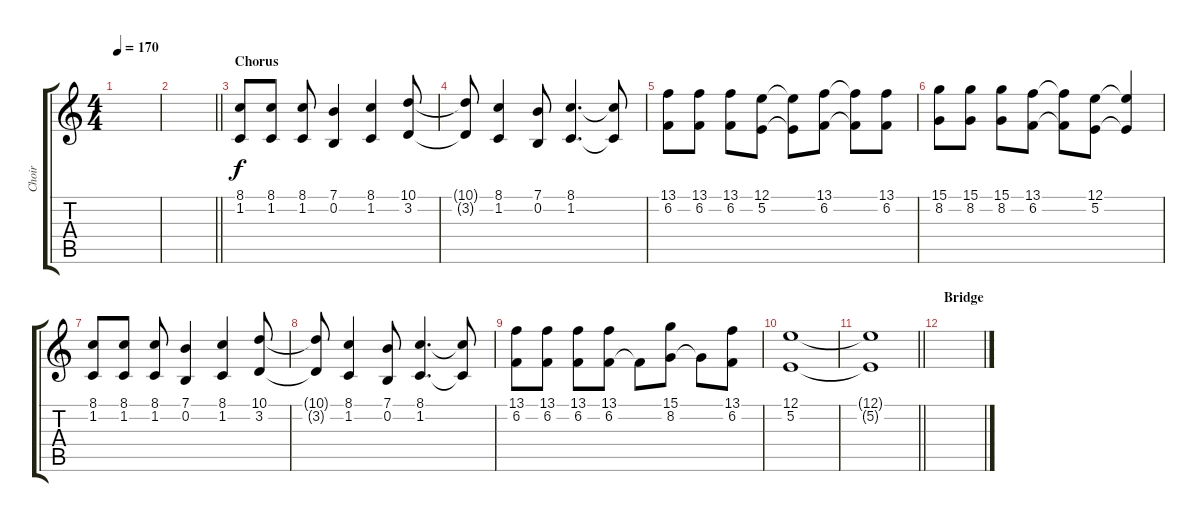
\track ("Choir" "Choir") {instrument fx7echoes}
\staff {score tabs}
\tuning (E4 B3 G3 D3 A2 E2) {hide}
\ts (4 4)
\tempo 170
\clef g2
\ks c
|
\barLineRight lightlight
|
\section ("" "Chorus")
(8.1 1.2).8 (8.1 1.2).8 (8.1 1.2).8 (7.1 0.2).4 (8.1 1.2).4 (10.1 3.2).8 |
(10.1{t} 3.2{t}).8 (8.1 1.2).4 (7.1 0.2).8 (8.1 1.2).4{d} (8.1{t} 1.2{t}).8 |
(13.1 6.2).8 (13.1 6.2).8 (13.1 6.2).8 (12.1 5.2).8 (12.1{t} 5.2{t}).8 (13.1 6.2).8 (13.1{t} 6.2{t}).8 (13.1 6.2).8 |
(15.1 8.2).8 (15.1 8.2).8 (15.1 8.2).8 (13.1 6.2).8 (13.1{t} 6.2{t}).8 (12.1 5.2).8 (12.1{t} 5.2{t}).4 |
(8.1 1.2).8 (8.1 1.2).8 (8.1 1.2).8 (7.1 0.2).4 (8.1 1.2).4 (10.1 3.2).8 |
(10.1{t} 3.2{t}).8 (8.1 1.2).4 (7.1 0.2).8 (8.1 1.2).4{d} (8.1{t} 1.2{t}).8 |
(13.1 6.2).8 (13.1 6.2).8 (13.1 6.2).8 (13.1 6.2).8 6.2{t}.8 (15.1 8.2).8 8.2{t}.8 (13.1 6.2).8 |
(12.1 5.2).1 |
\barLineRight lightlight
(12.1{t} 5.2{t}).1 |
\section ("" "Bridge")
